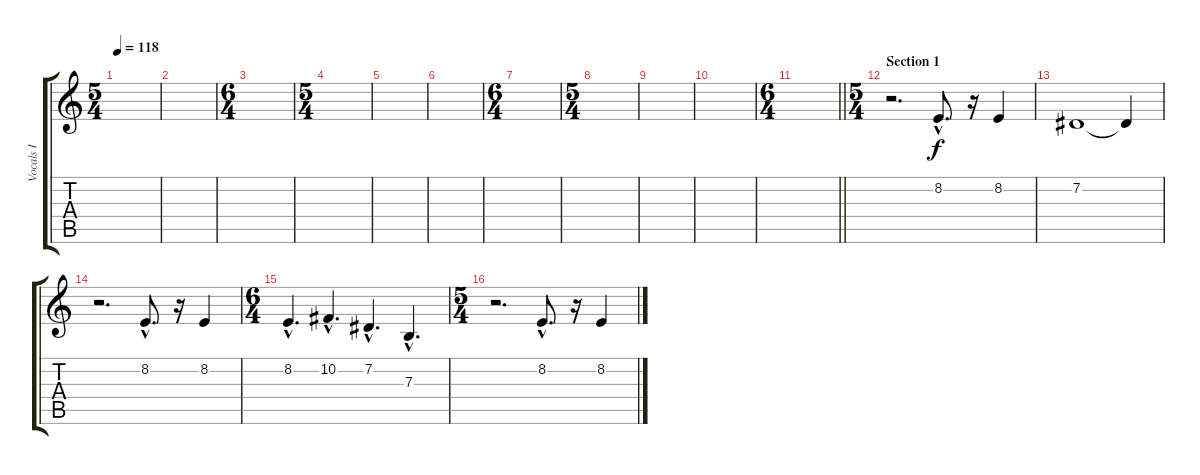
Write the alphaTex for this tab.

\track ("Vocals I" "Vocals I") {instrument clarinet}
\staff {score tabs}
\tuning (Db4 Ab3 E3 B2 Gb2 Db2) {hide}
\ts (5 4)
\tempo 118
\clef g2
\ks c
|
|
\ts (6 4)
|
\ts (5 4)
|
|
|
\ts (6 4)
|
\ts (5 4)
|
|
|
\ts (6 4)
\barLineRight lightlight
|
\ts (5 4)
\section ("" "Section 1")
r.2{d} 8.2{hac}.8{d} r.16 8.2.4 |
7.2.1 7.2{t}.4 |
r.2{d} 8.2{hac}.8{d} r.16 8.2.4 |
\ts (6 4)
8.2{hac}.4{d} 10.2{hac}.4{d} 7.2{hac}.4{d} 7.3{hac}.4{d} |
\ts (5 4)
r.2{d} 8.2{hac}.8{d} r.16 8.2.4
